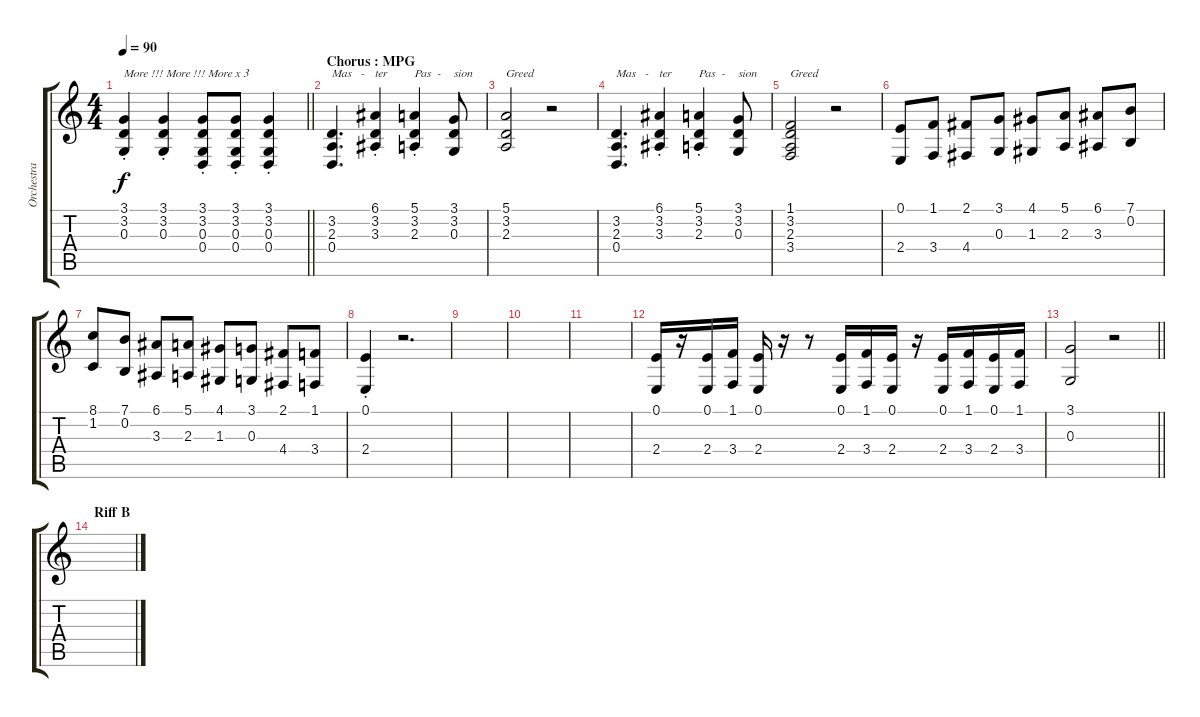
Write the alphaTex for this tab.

\track ("Orchestra - Choirs" "Orchestra ") {instrument pad4choir}
\staff {score tabs}
\tuning (E4 B3 G3 D3 A2 E2) {hide}
\ts (4 4)
\tempo 90
\clef g2
\barLineRight lightlight
\ks c
(3.1{st} 3.2{st} 0.3{st}).4{txt "More !!! More !!! More x 3" dy f volume 16} (3.1{st} 3.2{st} 0.3{st}).4 (3.1{st} 3.2{st} 0.3{st} 0.4{st}).8 (3.1{st} 3.2{st} 0.3{st} 0.4{st}).8 (3.1{st} 3.2{st} 0.3{st} 0.4{st}).4 |
\section ("" "Chorus : MPG")
(3.2 2.3 0.4).4{d txt "Mas   - "} (6.1{st} 3.2 3.3{st}).4{txt "ter"} (5.1{st} 3.2 2.3{st}).4{txt "Pas  -"} (3.1 3.2 0.3).8{txt "sion"} |
(5.1 3.2 2.3).2{txt "Greed"} r.2 |
(3.2 2.3 0.4).4{d txt "Mas   - "} (6.1{st} 3.2{st} 3.3{st}).4{txt "ter"} (5.1{st} 3.2{st} 2.3{st}).4{txt "Pas  -"} (3.1 3.2 0.3).8{txt "sion"} |
(1.1 3.2 2.3 3.4).2{txt "Greed"} r.2 |
(0.1 2.4).8 (1.1 3.4).8 (2.1 4.4).8 (3.1 0.3).8 (4.1 1.3).8 (5.1 2.3).8 (6.1 3.3).8 (7.1 0.2).8 |
(8.1 1.2).8 (7.1 0.2).8 (6.1 3.3).8 (5.1 2.3).8 (4.1 1.3).8 (3.1 0.3).8 (2.1 4.4).8 (1.1 3.4).8 |
(0.1{st} 2.4{st}).4 r.2{d} |
|
|
|
(0.1 2.4).16 r.16 (0.1 2.4).16 (1.1 3.4).16 (0.1 2.4).16 r.16 r.8 (0.1 2.4).16 (1.1 3.4).16 (0.1 2.4).16 r.16 (0.1 2.4).16 (1.1 3.4).16 (0.1 2.4).16 (1.1 3.4).16 |
\barLineRight lightlight
(3.1 0.3).2 r.2 |
\section ("" "Riff B")
